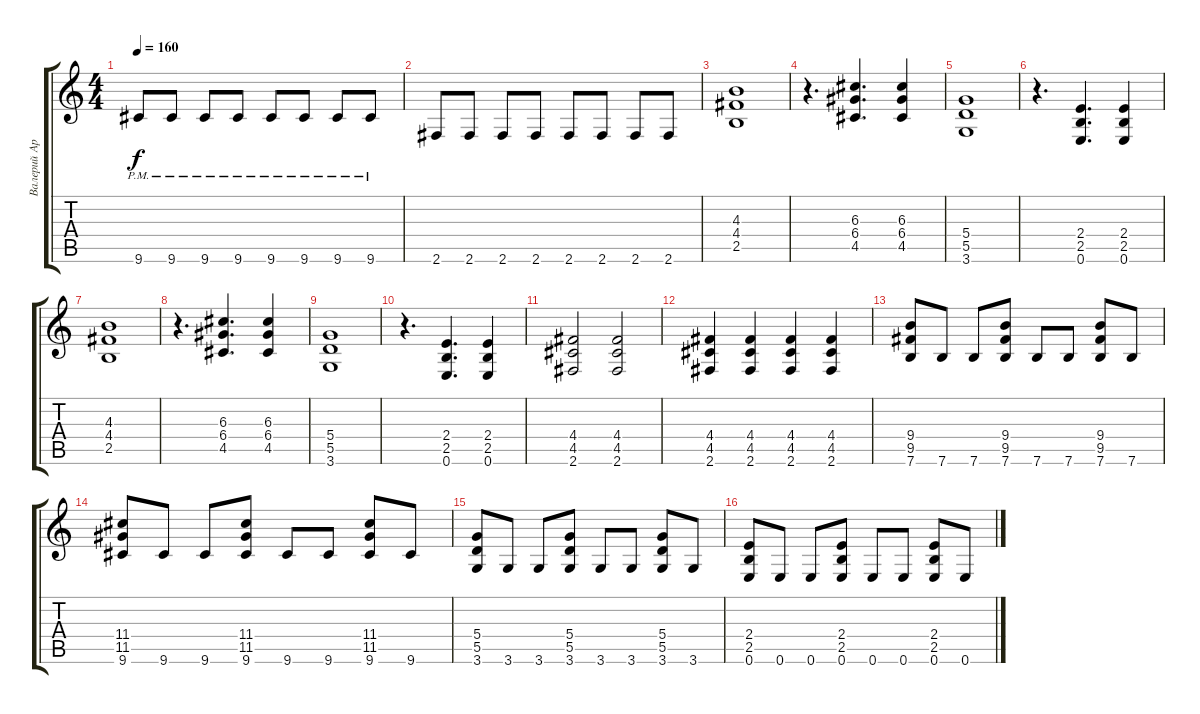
\track ("Валерий Аркадин" "Валерий Ар") {instrument distortionguitar}
\staff {score tabs}
\tuning (E4 B3 G3 D3 A2 E2) {hide}
\ts (4 4)
\tempo 160
\clef g2
\ks c
9.6{pm}.8{dy f} 9.6{pm}.8 9.6{pm}.8 9.6{pm}.8 9.6{pm}.8 9.6{pm}.8 9.6{pm}.8 9.6{pm}.8 |
2.6.8 2.6.8 2.6.8 2.6.8 2.6.8 2.6.8 2.6.8 2.6.8 |
(4.3 4.4 2.5).1 |
r.4{d} (6.3 6.4 4.5).4{d} (6.3 6.4 4.5).4 |
(5.4 5.5 3.6).1 |
r.4{d} (2.4 2.5 0.6).4{d} (2.4 2.5 0.6).4 |
(4.3 4.4 2.5).1 |
r.4{d} (6.3 6.4 4.5).4{d} (6.3 6.4 4.5).4 |
(5.4 5.5 3.6).1 |
r.4{d} (2.4 2.5 0.6).4{d} (2.4 2.5 0.6).4 |
(4.4 4.5 2.6).2 (4.4 4.5 2.6).2 |
(4.4 4.5 2.6).4 (4.4 4.5 2.6).4 (4.4 4.5 2.6).4 (4.4 4.5 2.6).4 |
(9.4 9.5 7.6).8 7.6.8 7.6.8 (9.4 9.5 7.6).8 7.6.8 7.6.8 (9.4 9.5 7.6).8 7.6.8 |
(11.4 11.5 9.6).8 9.6.8 9.6.8 (11.4 11.5 9.6).8 9.6.8 9.6.8 (11.4 11.5 9.6).8 9.6.8 |
(5.4 5.5 3.6).8 3.6.8 3.6.8 (5.4 5.5 3.6).8 3.6.8 3.6.8 (5.4 5.5 3.6).8 3.6.8 |
(2.4 2.5 0.6).8 0.6.8 0.6.8 (2.4 2.5 0.6).8 0.6.8 0.6.8 (2.4 2.5 0.6).8 0.6.8
